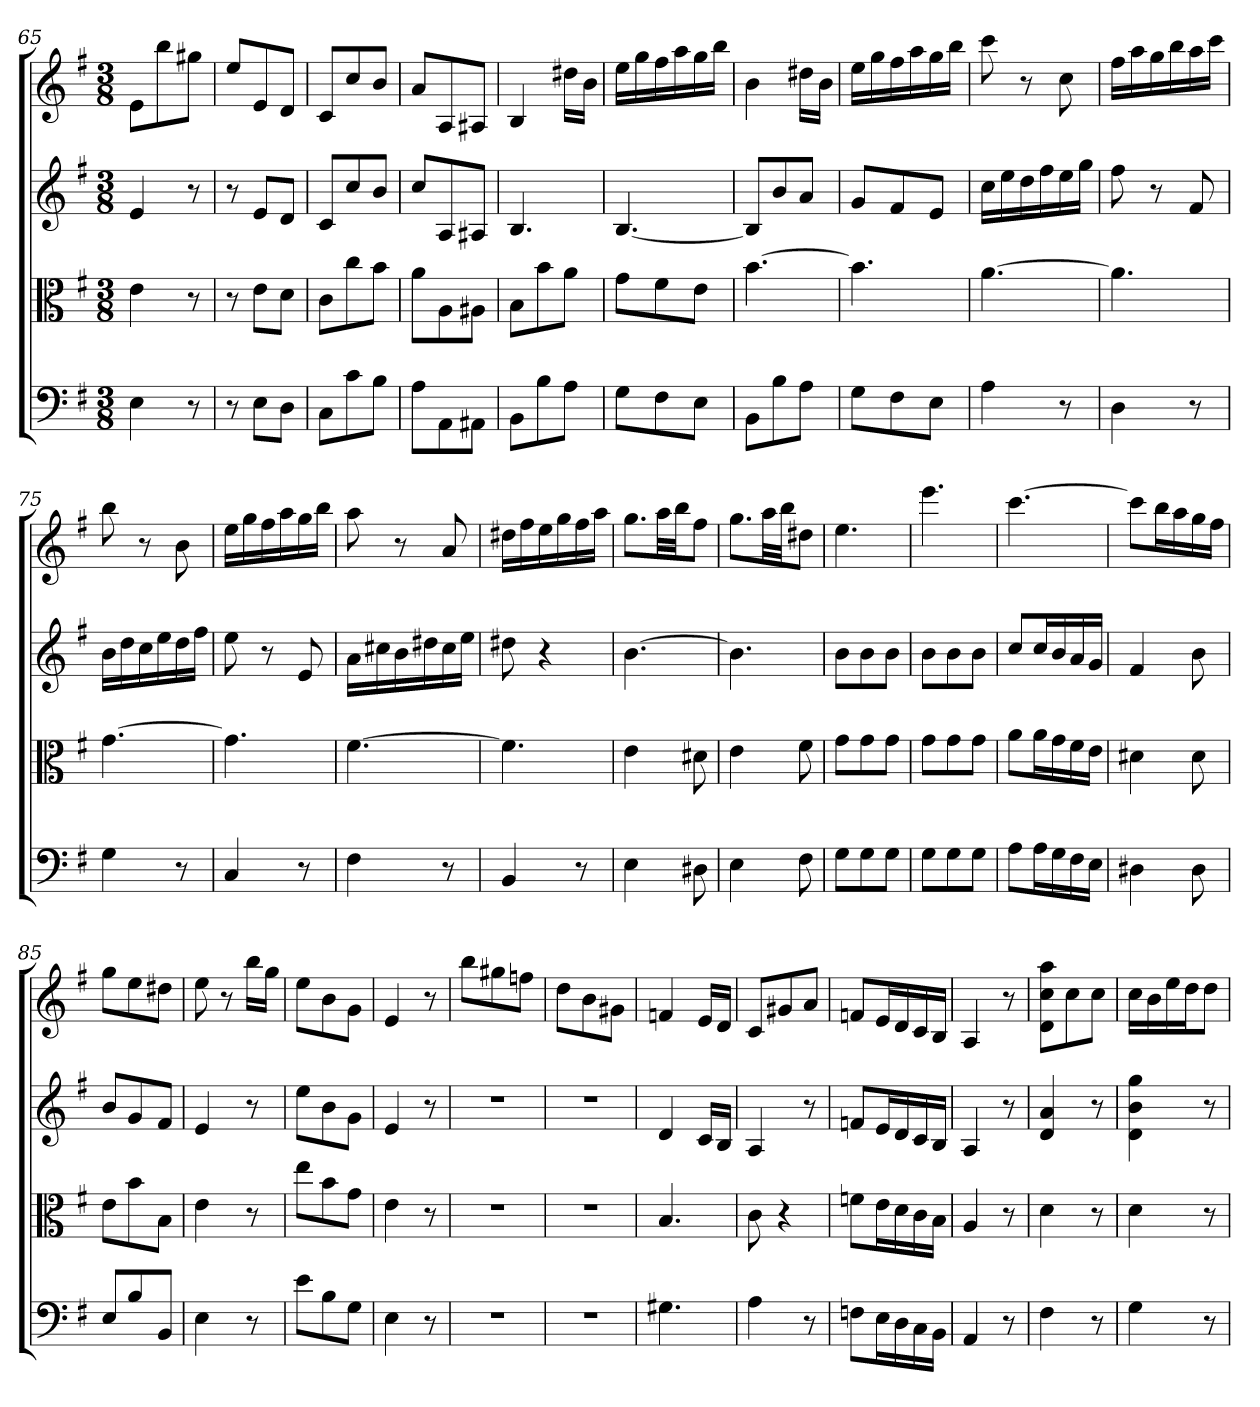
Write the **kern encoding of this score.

**kern	**kern	**kern	**kern
*part4	*part3	*part2	*part1
*staff4	*staff3	*staff2	*staff1
*clefF4	*clefC3	*	*
*k[f#]	*k[f#]	*k[f#]	*k[f#]
*G:	*G:	*G:	*G:
*M3/8	*M3/8	*M3/8	*M3/8
=65	=65	=65	=65
4E	4e	4e	8eL
.	.	.	8bb
8r	8r	8r	8gg#XJ
=66	=66	=66	=66
8r	8r	8r	8eeL
8E\L	8e\L	8eL	8e
8D\J	8d\J	8dJ	8dJ
=67	=67	=67	=67
8C\L	8c\L	8cL	8cL
8c\	8cc\	8cc	8cc
8B\J	8b\J	8bJ	8bJ
=68	=68	=68	=68
8A\L	8a\L	8ccL	8aL
8AA\	8A\	8A	8A
8AA#X\J	8A#X\J	8A#XJ	8A#XJ
=69	=69	=69	=69
8BB\L	8B\L	4.B	4B
8B\	8b\	.	.
8A\J	8a\J	.	16dd#XLL
.	.	.	16bJJ
=70	=70	=70	=70
8G\L	8g\L	[4.B	16eeLL
.	.	.	16gg
8F#\	8f#\	.	16ff#
.	.	.	16aa
8E\J	8e\J	.	16gg
.	.	.	16bbJJ
=71	=71	=71	=71
8BB\L	[4.b	8BL]	4b
8B\	.	8b	.
8A\J	.	8aJ	16dd#XLL
.	.	.	16bJJ
=72	=72	=72	=72
8G\L	4.b]	8gL	16eeLL
.	.	.	16gg
8F#\	.	8f#	16ff#
.	.	.	16aa
8E\J	.	8eJ	16gg
.	.	.	16bbJJ
=73	=73	=73	=73
4A	[4.a	16ccLL	8ccc
.	.	16ee	.
.	.	16dd	8r
.	.	16ff#	.
8r	.	16ee	8cc
.	.	16ggJJ	.
=74	=74	=74	=74
4D	4.a]	8ff#	16ff#LL
.	.	.	16aa
.	.	8r	16gg
.	.	.	16bb
8r	.	8f#	16aa
.	.	.	16cccJJ
=75	=75	=75	=75
4G	[4.g	16bLL	8bb
.	.	16dd	.
.	.	16cc	8r
.	.	16ee	.
8r	.	16dd	8b
.	.	16ff#JJ	.
=76	=76	=76	=76
4C	4.g]	8ee	16eeLL
.	.	.	16gg
.	.	8r	16ff#
.	.	.	16aa
8r	.	8e	16gg
.	.	.	16bbJJ
=77	=77	=77	=77
4F#	[4.f#	16aLL	8aa
.	.	16cc#X	.
.	.	16b	8r
.	.	16dd#X	.
8r	.	16cc#	8a
.	.	16eeJJ	.
=78	=78	=78	=78
4BB	4.f#]	8dd#X	16dd#XLL
.	.	.	16ff#
.	.	4r	16ee
.	.	.	16gg
8r	.	.	16ff#
.	.	.	16aaJJ
=79	=79	=79	=79
4E	4e	[4.b	8.ggL
.	.	.	32aaLL
.	.	.	32bbJJ
8D#X	8d#X	.	8ff#J
=80	=80	=80	=80
4E	4e	4.b]	8.ggL
.	.	.	32aaLL
.	.	.	32bbJJ
8F#	8f#	.	8dd#XJ
=81	=81	=81	=81
8G\L	8g\L	8bL	4.ee
8G\	8g\	8b	.
8G\J	8g\J	8bJ	.
=82	=82	=82	=82
8G\L	8g\L	8bL	4.eee
8G\	8g\	8b	.
8G\J	8g\J	8bJ	.
=83	=83	=83	=83
8A\L	8a\L	8ccL	[4.ccc
16A\L	16a\L	16ccL	.
16G\	16g\	16b	.
16F#\	16f#\	16a	.
16E\JJ	16e\JJ	16gJJ	.
=84	=84	=84	=84
4D#X	4d#X	4f#	8cccL]
.	.	.	16bbL
.	.	.	16aa
8D#	8d#	8b	16gg
.	.	.	16ff#JJ
=85	=85	=85	=85
8E/L	8e\L	8bL	8ggL
8B/	8b\	8g	8ee
8BB/J	8B\J	8f#J	8dd#XJ
=86	=86	=86	=86
4E	4e	4e	8ee
.	.	.	8r
8r	8r	8r	16bbLL
.	.	.	16ggJJ
=87	=87	=87	=87
8e\L	8ee\L	8eeL	8eeL
8B\	8b\	8b	8b
8G\J	8g\J	8gJ	8gJ
=88	=88	=88	=88
4E	4e	4e	4e
8r	8r	8r	8r
=89	=89	=89	=89
4.r	4.r	4.r	8bbL
.	.	.	8gg#X
.	.	.	8ffnJ
=90	=90	=90	=90
4.r	4.r	4.r	8ddL
.	.	.	8b
.	.	.	8g#XJ
=91	=91	=91	=91
4.G#X	4.B	4d	4fn
.	.	16cLL	16eLL
.	.	16BJJ	16dJJ
=92	=92	=92	=92
4A	8c	4A	8cL
.	4r	.	8g#X
8r	.	8r	8aJ
=93	=93	=93	=93
8Fn\L	8fn\L	8fnL	8fnL
16E\L	16e\L	16eL	16eL
16D\	16d\	16d	16d
16C\	16c\	16c	16c
16BB\JJ	16B\JJ	16BJJ	16BJJ
=94	=94	=94	=94
4AA	4A	4A	4A
8r	8r	8r	8r
=95	=95	=95	=95
4F#	4d	4d 4a	8d 8cc 8aaL
.	.	.	8cc
8r	8r	8r	8ccJ
=96	=96	=96	=96
4G	4d	4d 4b 4gg	16ccLL
.	.	.	16b
.	.	.	16ee
.	.	.	16ddJ
8r	8r	8r	8ddJ
=	=	=	=
*-	*-	*-	*-
